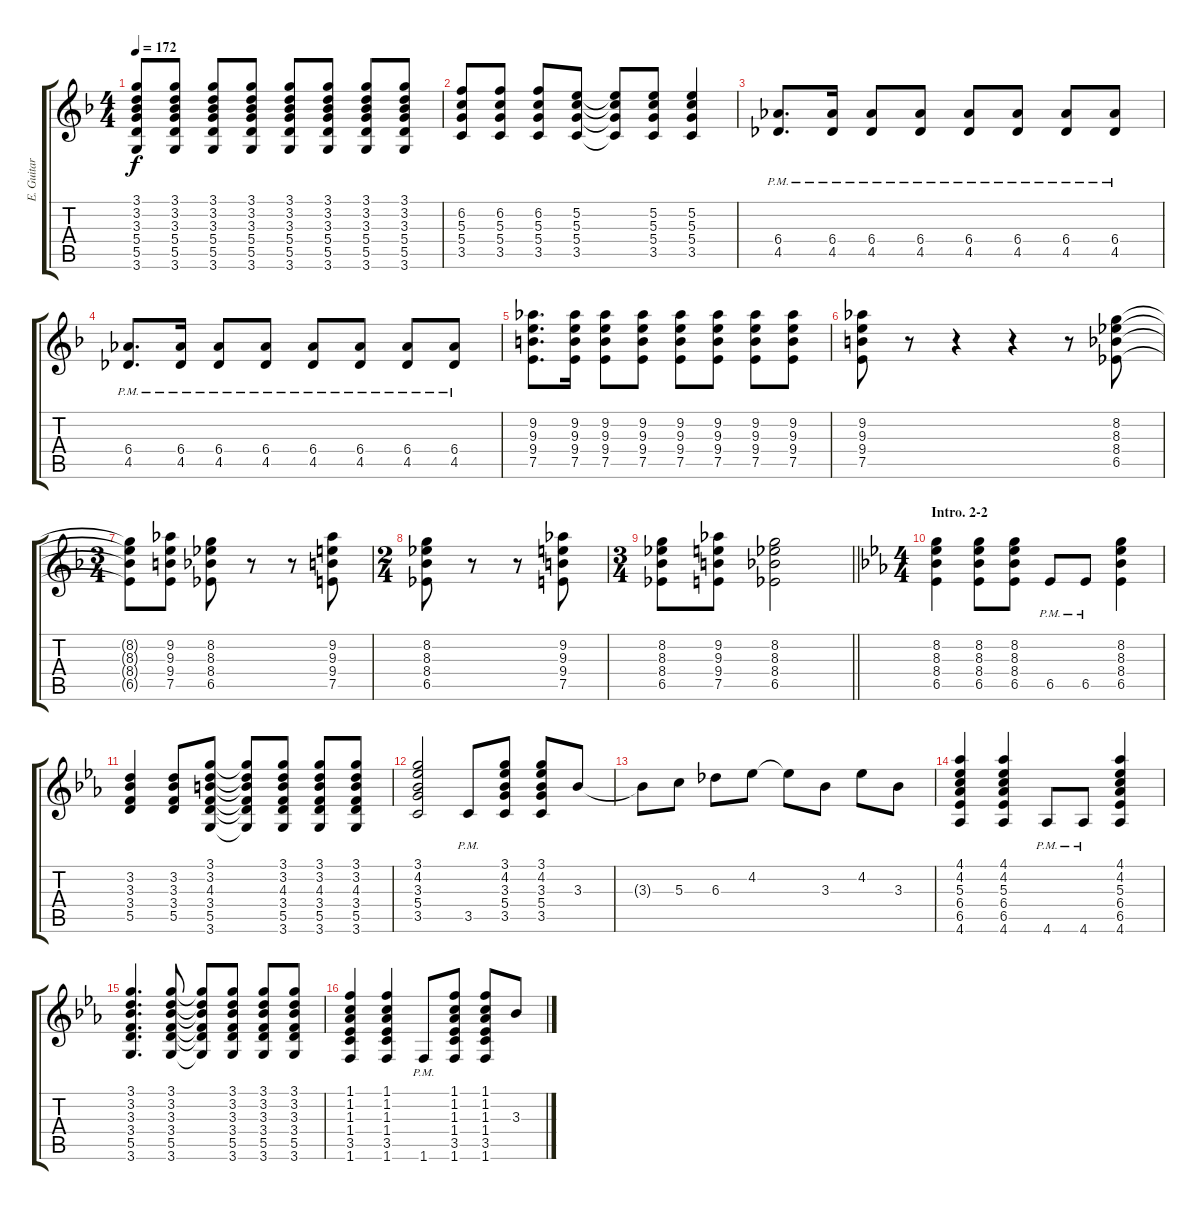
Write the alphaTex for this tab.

\track ("E. Guitar II" "E. Guitar ") {instrument overdrivenguitar}
\staff {score tabs}
\tuning (E4 B3 G3 D3 A2 E2) {hide}
\ts (4 4)
\tempo 172
\clef g2
\ks f
(3.1 3.2 3.3 5.4 5.5 3.6).8{dy f} (3.1 3.2 3.3 5.4 5.5 3.6).8 (3.1 3.2 3.3 5.4 5.5 3.6).8 (3.1 3.2 3.3 5.4 5.5 3.6).8 (3.1 3.2 3.3 5.4 5.5 3.6).8 (3.1 3.2 3.3 5.4 5.5 3.6).8 (3.1 3.2 3.3 5.4 5.5 3.6).8 (3.1 3.2 3.3 5.4 5.5 3.6).8 |
(6.2 5.3 5.4 3.5).8 (6.2 5.3 5.4 3.5).8 (6.2 5.3 5.4 3.5).8 (5.2 5.3 5.4 3.5).8 (5.2{t} 5.3{t} 5.4{t} 3.5{t}).8 (5.2 5.3 5.4 3.5).8 (5.2 5.3 5.4 3.5).4 |
(6.4{pm} 4.5{pm}).8{d} (6.4{pm} 4.5{pm}).16 (6.4{pm} 4.5{pm}).8 (6.4{pm} 4.5{pm}).8 (6.4{pm} 4.5{pm}).8 (6.4{pm} 4.5{pm}).8 (6.4{pm} 4.5{pm}).8 (6.4{pm} 4.5{pm}).8 |
(6.4{pm} 4.5{pm}).8{d} (6.4{pm} 4.5{pm}).16 (6.4{pm} 4.5{pm}).8 (6.4{pm} 4.5{pm}).8 (6.4{pm} 4.5{pm}).8 (6.4{pm} 4.5{pm}).8 (6.4{pm} 4.5{pm}).8 (6.4{pm} 4.5{pm}).8 |
(9.2 9.3 9.4 7.5).8{d} (9.2 9.3 9.4 7.5).16 (9.2 9.3 9.4 7.5).8 (9.2 9.3 9.4 7.5).8 (9.2 9.3 9.4 7.5).8 (9.2 9.3 9.4 7.5).8 (9.2 9.3 9.4 7.5).8 (9.2 9.3 9.4 7.5).8 |
(9.2 9.3 9.4 7.5).8 r.8 r.4 r.4 r.8 (8.2 8.3 8.4 6.5).8 |
\ts (3 4)
(8.2{t} 8.3{t} 8.4{t} 6.5{t}).8 (9.2 9.3 9.4 7.5).8 (8.2 8.3 8.4 6.5).8 r.8 r.8 (9.2 9.3 9.4 7.5).8 |
\ts (2 4)
(8.2 8.3 8.4 6.5).8 r.8 r.8 (9.2 9.3 9.4 7.5).8 |
\ts (3 4)
\barLineRight lightlight
(8.2 8.3 8.4 6.5).8 (9.2 9.3 9.4 7.5).8 (8.2 8.3 8.4 6.5).2 |
\ts (4 4)
\section ("" "Intro. 2-2")
\ks eb
(8.2 8.3 8.4 6.5).4 (8.2 8.3 8.4 6.5).8 (8.2 8.3 8.4 6.5).8 6.5{pm}.8 6.5{pm}.8 (8.2 8.3 8.4 6.5).4 |
(3.2 3.3 3.4 5.5).4 (3.2 3.3 3.4 5.5).8 (3.1 3.2 4.3 3.4 5.5 3.6).8 (3.1{t} 3.2{t} 4.3{t} 3.4{t} 5.5{t} 3.6{t}).8 (3.1 3.2 4.3 3.4 5.5 3.6).8 (3.1 3.2 4.3 3.4 5.5 3.6).8 (3.1 3.2 4.3 3.4 5.5 3.6).8 |
(3.1 4.2 3.3 5.4 3.5).2 3.5{pm}.8 (3.1 4.2 3.3 5.4 3.5).8 (3.1 4.2 3.3 5.4 3.5).8 3.3.8 |
3.3{t}.8 5.3.8 6.3.8 4.2.8 4.2{t}.8 3.3.8 4.2.8 3.3.8 |
(4.1 4.2 5.3 6.4 6.5 4.6).4 (4.1 4.2 5.3 6.4 6.5 4.6).4 4.6{pm}.8 4.6{pm}.8 (4.1 4.2 5.3 6.4 6.5 4.6).4 |
(3.1 3.2 3.3 3.4 5.5 3.6).4{d} (3.1 3.2 3.3 3.4 5.5 3.6).8 (3.1{t} 3.2{t} 3.3{t} 3.4{t} 5.5{t} 3.6{t}).8 (3.1 3.2 3.3 3.4 5.5 3.6).8 (3.1 3.2 3.3 3.4 5.5 3.6).8 (3.1 3.2 3.3 3.4 5.5 3.6).8 |
(1.1 1.2 1.3 1.4 3.5 1.6).4 (1.1 1.2 1.3 1.4 3.5 1.6).4 1.6{pm}.8 (1.1 1.2 1.3 1.4 3.5 1.6).8 (1.1 1.2 1.3 1.4 3.5 1.6).8 3.3.8
